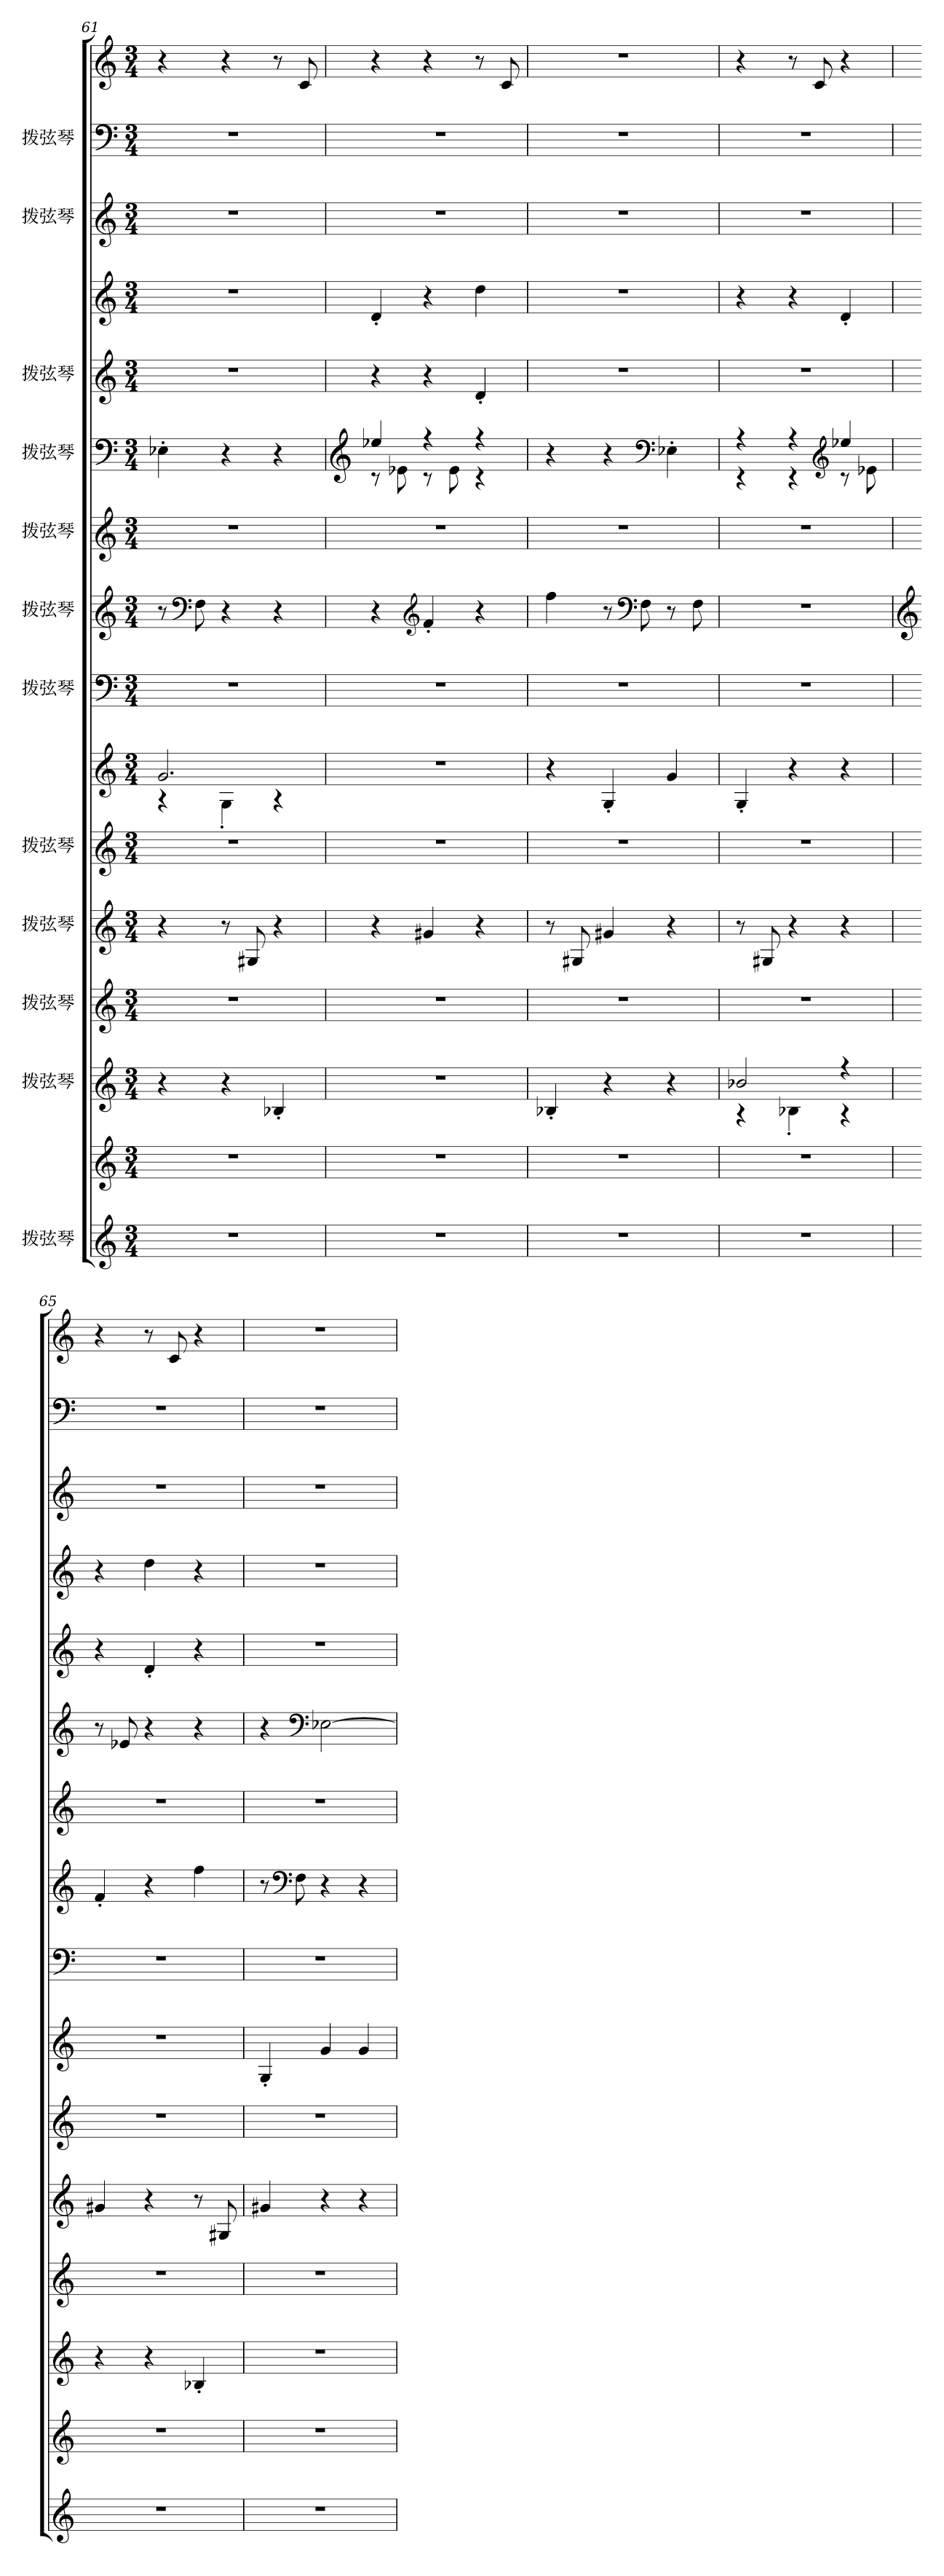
**kern	**kern	**kern	**kern	**kern	**kern	**kern	**kern	**kern	**kern	**kern	**kern	**kern	**kern	**kern	**kern
*part12	*part12	*part11	*part10	*part9	*part8	*part8	*part7	*part6	*part5	*part4	*part3	*part3	*part2	*part1	*part1
*staff16	*staff15	*staff14	*staff13	*staff12	*staff11	*staff10	*staff9	*staff8	*staff7	*staff6	*staff5	*staff4	*staff3	*staff2	*staff1
*I"拨弦琴	*	*I"拨弦琴	*I"拨弦琴	*I"拨弦琴	*I"拨弦琴	*	*I"拨弦琴	*I"拨弦琴	*I"拨弦琴	*I"拨弦琴	*I"拨弦琴	*	*I"拨弦琴	*I"拨弦琴	*
*clefG2	*clefG2	*clefG2	*clefG2	*clefG2	*clefG2	*clefG2	*clefF4	*clefG2	*clefG2	*clefF4	*clefG2	*clefG2	*clefG2	*clefF4	*clefG2
*k[]	*k[]	*k[]	*k[]	*k[]	*k[]	*k[]	*k[]	*k[]	*k[]	*k[]	*k[]	*k[]	*k[]	*k[]	*k[]
*M3/4	*M3/4	*M3/4	*M3/4	*M3/4	*M3/4	*M3/4	*M3/4	*M3/4	*M3/4	*M3/4	*M3/4	*M3/4	*M3/4	*M3/4	*M3/4
=61	=61	=61	=61	=61	=61	=61	=61	=61	=61	=61	=61	=61	=61	=61	=61
*	*	*	*	*	*	*^	*	*	*	*	*	*	*	*	*
2.r	2.r	4r	2.r	4r	2.r	2.g/	4r	2.r	8r	2.r	4E-X'\	2.r	2.r	2.r	2.r	4r
*	*	*	*	*	*	*	*	*	*clefF4	*	*	*	*	*	*	*
.	.	.	.	.	.	.	.	.	8F\	.	.	.	.	.	.	.
.	.	4r	.	8r	.	.	4G'\	.	4r	.	4r	.	.	.	.	4r
.	.	.	.	8G#X/	.	.	.	.	.	.	.	.	.	.	.	.
.	.	4B-X'/	.	4r	.	.	4r	.	4r	.	4r	.	.	.	.	8r
.	.	.	.	.	.	.	.	.	.	.	.	.	.	.	.	8c/
*	*	*	*	*	*	*v	*v	*	*	*	*	*	*	*	*	*
=62	=62	=62	=62	=62	=62	=62	=62	=62	=62	=62	=62	=62	=62	=62	=62
*	*	*	*	*	*	*	*	*	*	*clefG2	*	*	*	*	*
*	*	*	*	*	*	*	*	*	*	*^	*	*	*	*	*
2.r	2.r	2.r	2.r	4r	2.r	2.r	2.r	4r	2.r	4ee-X/	8r	4r	4d'/	2.r	2.r	4r
.	.	.	.	.	.	.	.	.	.	.	8e-X\	.	.	.	.	.
*	*	*	*	*	*	*	*	*clefG2	*	*	*	*	*	*	*	*
.	.	.	.	4g#X/	.	.	.	4f'/	.	4r	8r	4r	4r	.	.	4r
.	.	.	.	.	.	.	.	.	.	.	8e-\	.	.	.	.	.
.	.	.	.	4r	.	.	.	4r	.	4r	4r	4d'/	4dd\	.	.	8r
.	.	.	.	.	.	.	.	.	.	.	.	.	.	.	.	8c/
*	*	*	*	*	*	*	*	*	*	*v	*v	*	*	*	*	*
!!LO:PB:g=z
=63	=63	=63	=63	=63	=63	=63	=63	=63	=63	=63	=63	=63	=63	=63	=63
2.r	2.r	4B-X'/	2.r	8r	2.r	4r	2.r	4ff\	2.r	4r	2.r	2.r	2.r	2.r	2.r
.	.	.	.	8G#X/	.	.	.	.	.	.	.	.	.	.	.
.	.	4r	.	4g#X/	.	4G'/	.	8r	.	4r	.	.	.	.	.
*	*	*	*	*	*	*	*	*clefF4	*	*	*	*	*	*	*
.	.	.	.	.	.	.	.	8F\	.	.	.	.	.	.	.
*	*	*	*	*	*	*	*	*	*	*clefF4	*	*	*	*	*
.	.	4r	.	4r	.	4g/	.	8r	.	4E-X'\	.	.	.	.	.
.	.	.	.	.	.	.	.	8F\	.	.	.	.	.	.	.
=64	=64	=64	=64	=64	=64	=64	=64	=64	=64	=64	=64	=64	=64	=64	=64
*	*	*^	*	*	*	*	*	*	*	*^	*	*	*	*	*
2.r	2.r	2b-X/	4r	2.r	8r	2.r	4G'/	2.r	2.r	2.r	4r	4r	2.r	4r	2.r	2.r	4r
.	.	.	.	.	8G#X/	.	.	.	.	.	.	.	.	.	.	.	.
.	.	.	4B-X'\	.	4r	.	4r	.	.	.	4r	4r	.	4r	.	.	8r
.	.	.	.	.	.	.	.	.	.	.	.	.	.	.	.	.	8c/
*	*	*	*	*	*	*	*	*	*	*	*clefG2	*	*	*	*	*	*
.	.	4r	4r	.	4r	.	4r	.	.	.	4ee-X/	8r	.	4d'/	.	.	4r
.	.	.	.	.	.	.	.	.	.	.	.	8e-X\	.	.	.	.	.
*	*	*v	*v	*	*	*	*	*	*	*	*v	*v	*	*	*	*	*
=65	=65	=65	=65	=65	=65	=65	=65	=65	=65	=65	=65	=65	=65	=65	=65
*	*	*	*	*	*	*	*	*clefG2	*	*	*	*	*	*	*
2.r	2.r	4r	2.r	4g#X/	2.r	2.r	2.r	4f'/	2.r	8r	4r	4r	2.r	2.r	4r
.	.	.	.	.	.	.	.	.	.	8e-X/	.	.	.	.	.
.	.	4r	.	4r	.	.	.	4r	.	4r	4d'/	4dd\	.	.	8r
.	.	.	.	.	.	.	.	.	.	.	.	.	.	.	8c/
.	.	4B-X'/	.	8r	.	.	.	4ff\	.	4r	4r	4r	.	.	4r
.	.	.	.	8G#X/	.	.	.	.	.	.	.	.	.	.	.
=66	=66	=66	=66	=66	=66	=66	=66	=66	=66	=66	=66	=66	=66	=66	=66
2.r	2.r	2.r	2.r	4g#X/	2.r	4G'/	2.r	8r	2.r	4r	2.r	2.r	2.r	2.r	2.r
*	*	*	*	*	*	*	*	*clefF4	*	*	*	*	*	*	*
.	.	.	.	.	.	.	.	8F\	.	.	.	.	.	.	.
*	*	*	*	*	*	*	*	*	*	*clefF4	*	*	*	*	*
.	.	.	.	4r	.	4g/	.	4r	.	[2E-X\	.	.	.	.	.
.	.	.	.	4r	.	4g/	.	4r	.	.	.	.	.	.	.
=	=	=	=	=	=	=	=	=	=	=	=	=	=	=	=
*-	*-	*-	*-	*-	*-	*-	*-	*-	*-	*-	*-	*-	*-	*-	*-
